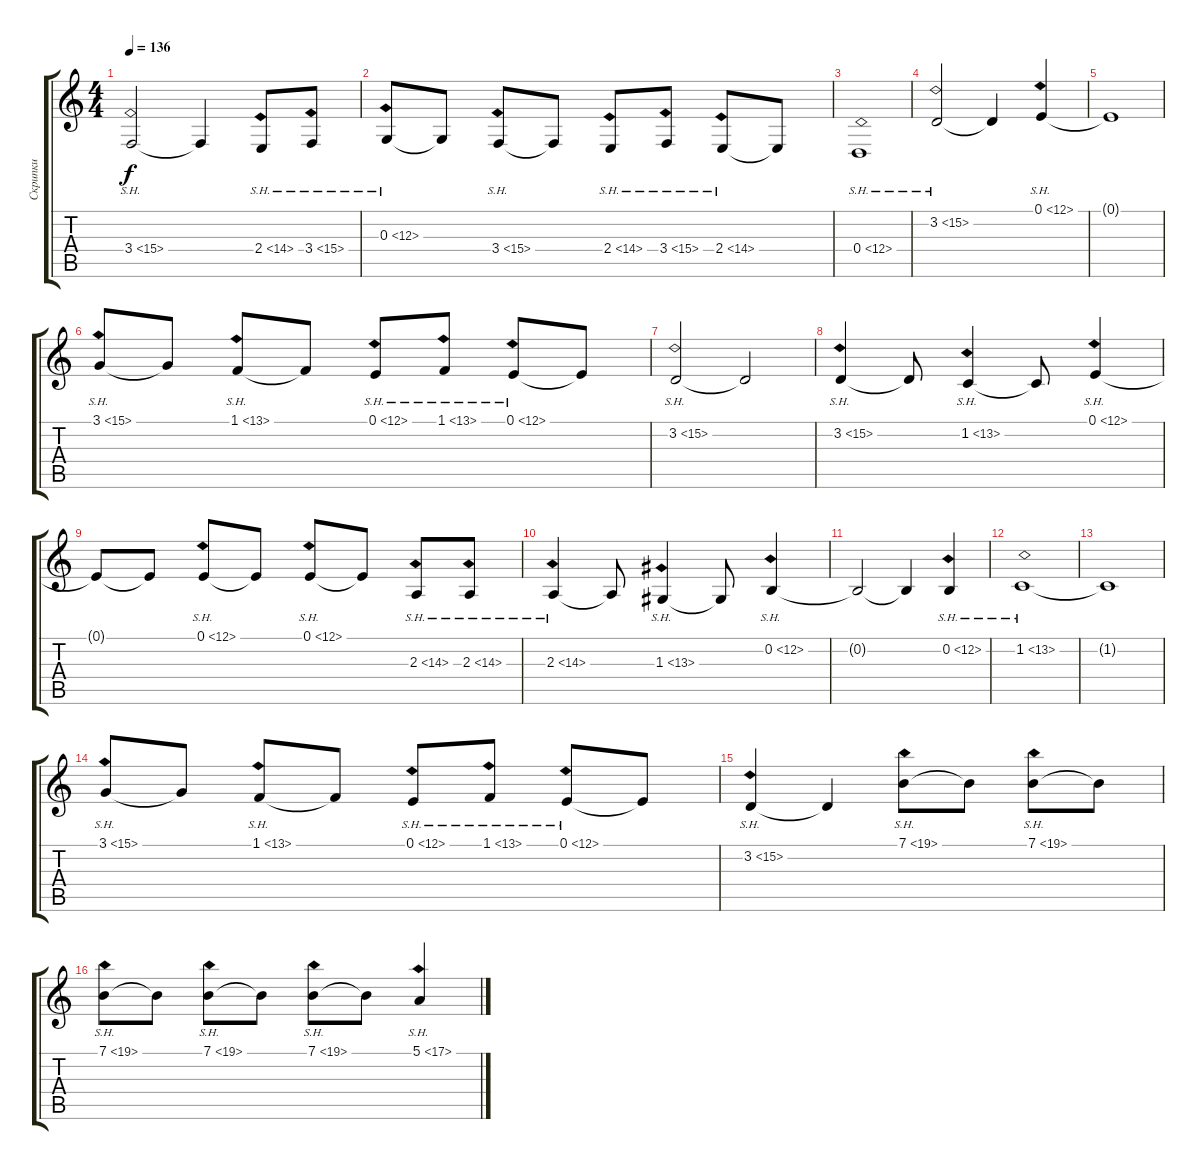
\track ("Скрипки" "Скрипки") {instrument stringensemble1}
\staff {score tabs}
\tuning (E4 B3 G3 D3 A2 E2) {hide}
\ts (4 4)
\tempo 136
\clef g2
\ks c
3.4{sh 12}.2{dy f} 3.4{t}.4 2.4{sh 12}.8 3.4{sh 12}.8 |
0.3{sh 12}.8 0.3{t}.8 3.4{sh 12}.8 3.4{t}.8 2.4{sh 12}.8 3.4{sh 12}.8 2.4{sh 12}.8 2.4{t}.8 |
0.4{sh 12}.1 |
3.2{sh 12}.2 3.2{t}.4 0.1{sh 12}.4 |
0.1{t}.1 |
3.1{sh 12}.8 3.1{t}.8 1.1{sh 12}.8 1.1{t}.8 0.1{sh 12}.8 1.1{sh 12}.8 0.1{sh 12}.8 0.1{t}.8 |
3.2{sh 12}.2 3.2{t}.2 |
3.2{sh 12}.4 3.2{t}.8 1.2{sh 12}.4 1.2{t}.8 0.1{sh 12}.4 |
0.1{t}.8 0.1{t}.8 0.1{sh 12}.8 0.1{t}.8 0.1{sh 12}.8 0.1{t}.8 2.3{sh 12}.8 2.3{sh 12}.8 |
2.3{sh 12}.4 2.3{t}.8 1.3{sh 12}.4 1.3{t}.8 0.2{sh 12}.4 |
0.2{t}.2 0.2{t}.4 0.2{sh 12}.4 |
1.2{sh 12}.1 |
1.2{t}.1 |
3.1{sh 12}.8 3.1{t}.8 1.1{sh 12}.8 1.1{t}.8 0.1{sh 12}.8 1.1{sh 12}.8 0.1{sh 12}.8 0.1{t}.8 |
3.2{sh 12}.4 3.2{t}.4 7.1{sh 12}.8 7.1{t}.8 7.1{sh 12}.8 7.1{t}.8 |
7.1{sh 12}.8 7.1{t}.8 7.1{sh 12}.8 7.1{t}.8 7.1{sh 12}.8 7.1{t}.8 5.1{sh 12}.4
